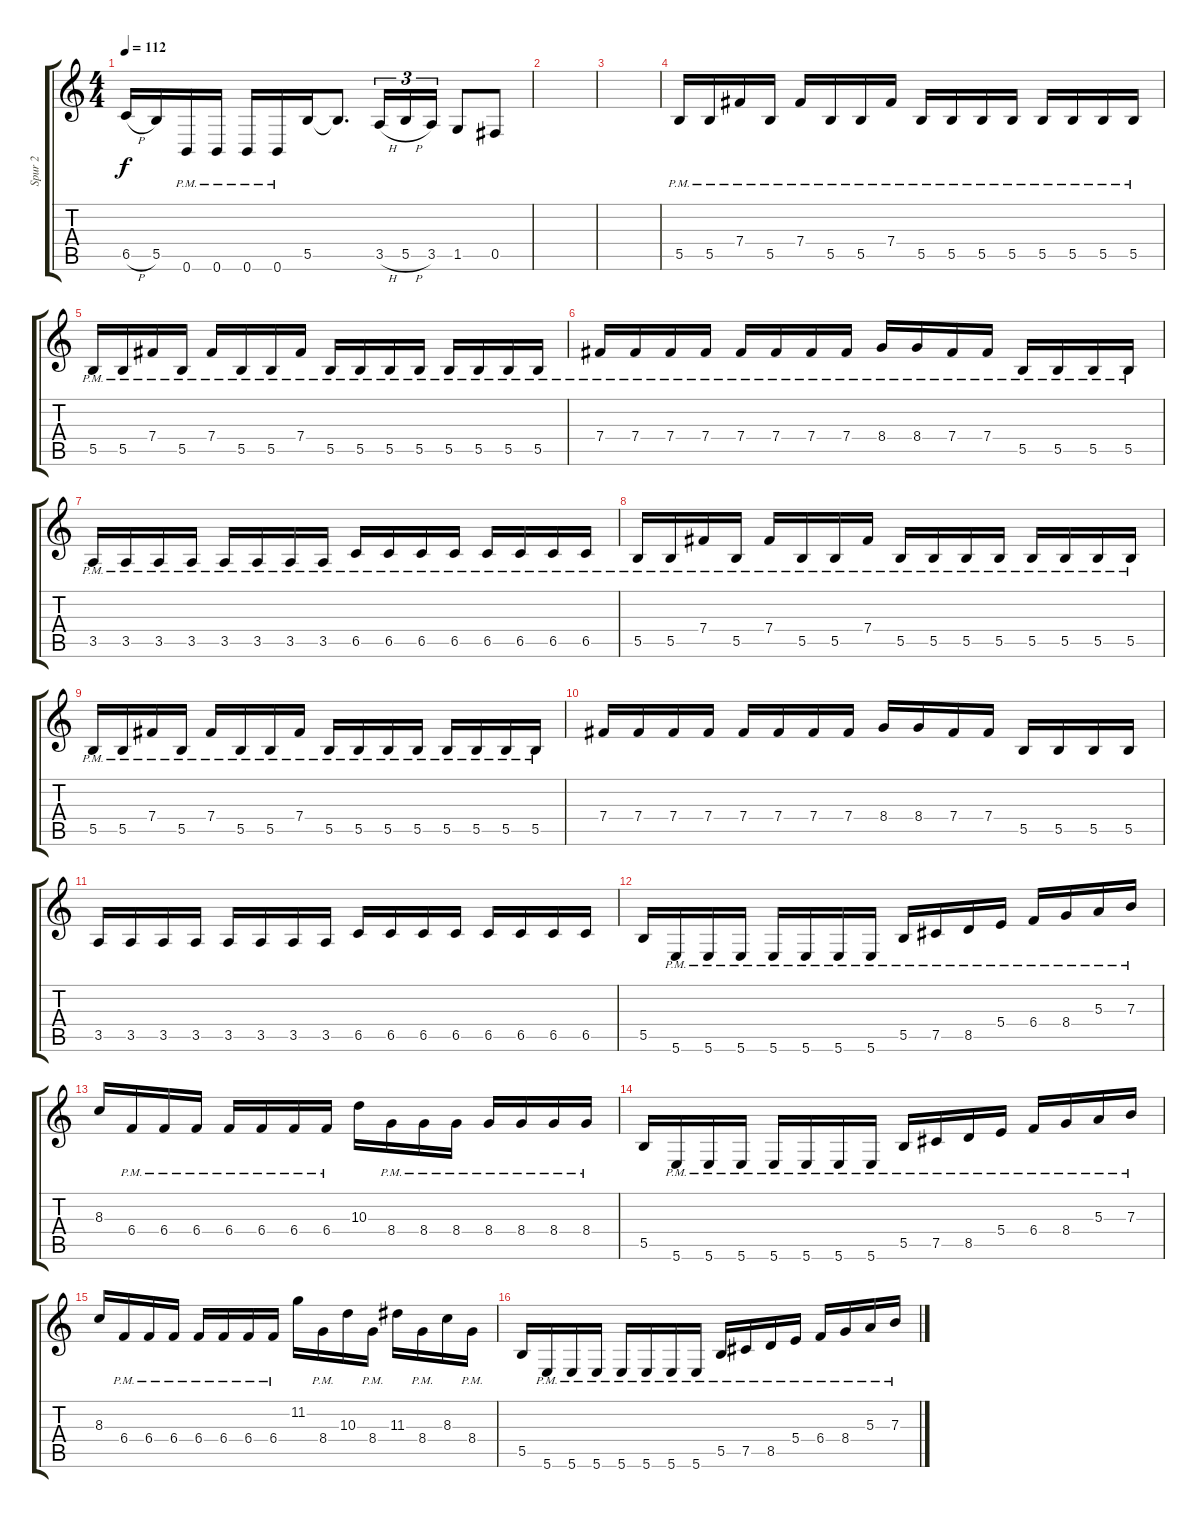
\track ("Spur 2" "Spur 2") {instrument distortionguitar}
\staff {score tabs}
\tuning (Db4 Ab3 E3 B2 Gb2 B1) {hide}
\ts (4 4)
\tempo 112
\clef g2
\ks c
6.5{h}.16{dy f} 5.5.16 0.6{pm}.16 0.6{pm}.16 0.6{pm}.16 0.6{pm}.16 5.5.16 5.5{t}.8{d} 3.5{h}.16{tu (3 2)} 5.5{h}.16{tu (3 2)} 3.5.16{tu (3 2)} 1.5.8 0.5.8 |
|
|
5.5{pm}.16 5.5{pm}.16 7.4{pm}.16 5.5{pm}.16 7.4{pm}.16 5.5{pm}.16 5.5{pm}.16 7.4{pm}.16 5.5{pm}.16 5.5{pm}.16 5.5{pm}.16 5.5{pm}.16 5.5{pm}.16 5.5{pm}.16 5.5{pm}.16 5.5{pm}.16 |
5.5{pm}.16 5.5{pm}.16 7.4{pm}.16 5.5{pm}.16 7.4{pm}.16 5.5{pm}.16 5.5{pm}.16 7.4{pm}.16 5.5{pm}.16 5.5{pm}.16 5.5{pm}.16 5.5{pm}.16 5.5{pm}.16 5.5{pm}.16 5.5{pm}.16 5.5{pm}.16 |
7.4{pm}.16 7.4{pm}.16 7.4{pm}.16 7.4{pm}.16 7.4{pm}.16 7.4{pm}.16 7.4{pm}.16 7.4{pm}.16 8.4{pm}.16 8.4{pm}.16 7.4{pm}.16 7.4{pm}.16 5.5{pm}.16 5.5{pm}.16 5.5{pm}.16 5.5{pm}.16 |
3.5{pm}.16 3.5{pm}.16 3.5{pm}.16 3.5{pm}.16 3.5{pm}.16 3.5{pm}.16 3.5{pm}.16 3.5{pm}.16 6.5{pm}.16 6.5{pm}.16 6.5{pm}.16 6.5{pm}.16 6.5{pm}.16 6.5{pm}.16 6.5{pm}.16 6.5{pm}.16 |
5.5{pm}.16 5.5{pm}.16 7.4{pm}.16 5.5{pm}.16 7.4{pm}.16 5.5{pm}.16 5.5{pm}.16 7.4{pm}.16 5.5{pm}.16 5.5{pm}.16 5.5{pm}.16 5.5{pm}.16 5.5{pm}.16 5.5{pm}.16 5.5{pm}.16 5.5{pm}.16 |
5.5{pm}.16 5.5{pm}.16 7.4{pm}.16 5.5{pm}.16 7.4{pm}.16 5.5{pm}.16 5.5{pm}.16 7.4{pm}.16 5.5{pm}.16 5.5{pm}.16 5.5{pm}.16 5.5{pm}.16 5.5{pm}.16 5.5{pm}.16 5.5{pm}.16 5.5{pm}.16 |
7.4.16 7.4.16 7.4.16 7.4.16 7.4.16 7.4.16 7.4.16 7.4.16 8.4.16 8.4.16 7.4.16 7.4.16 5.5.16 5.5.16 5.5.16 5.5.16 |
3.5.16 3.5.16 3.5.16 3.5.16 3.5.16 3.5.16 3.5.16 3.5.16 6.5.16 6.5.16 6.5.16 6.5.16 6.5.16 6.5.16 6.5.16 6.5.16 |
5.5.16 5.6{pm}.16 5.6{pm}.16 5.6{pm}.16 5.6{pm}.16 5.6{pm}.16 5.6{pm}.16 5.6{pm}.16 5.5{pm}.16 7.5{pm}.16 8.5{pm}.16 5.4{pm}.16 6.4{pm}.16 8.4{pm}.16 5.3{pm}.16 7.3{pm}.16 |
8.3.16 6.4{pm}.16 6.4{pm}.16 6.4{pm}.16 6.4{pm}.16 6.4{pm}.16 6.4{pm}.16 6.4{pm}.16 10.3.16 8.4{pm}.16 8.4{pm}.16 8.4{pm}.16 8.4{pm}.16 8.4{pm}.16 8.4{pm}.16 8.4{pm}.16 |
5.5.16 5.6{pm}.16 5.6{pm}.16 5.6{pm}.16 5.6{pm}.16 5.6{pm}.16 5.6{pm}.16 5.6{pm}.16 5.5{pm}.16 7.5{pm}.16 8.5{pm}.16 5.4{pm}.16 6.4{pm}.16 8.4{pm}.16 5.3{pm}.16 7.3{pm}.16 |
8.3.16 6.4{pm}.16 6.4{pm}.16 6.4{pm}.16 6.4{pm}.16 6.4{pm}.16 6.4{pm}.16 6.4{pm}.16 11.2.16 8.4{pm}.16 10.3.16 8.4{pm}.16 11.3.16 8.4{pm}.16 8.3.16 8.4{pm}.16 |
5.5.16 5.6{pm}.16 5.6{pm}.16 5.6{pm}.16 5.6{pm}.16 5.6{pm}.16 5.6{pm}.16 5.6{pm}.16 5.5{pm}.16 7.5{pm}.16 8.5{pm}.16 5.4{pm}.16 6.4{pm}.16 8.4{pm}.16 5.3{pm}.16 7.3{pm}.16
